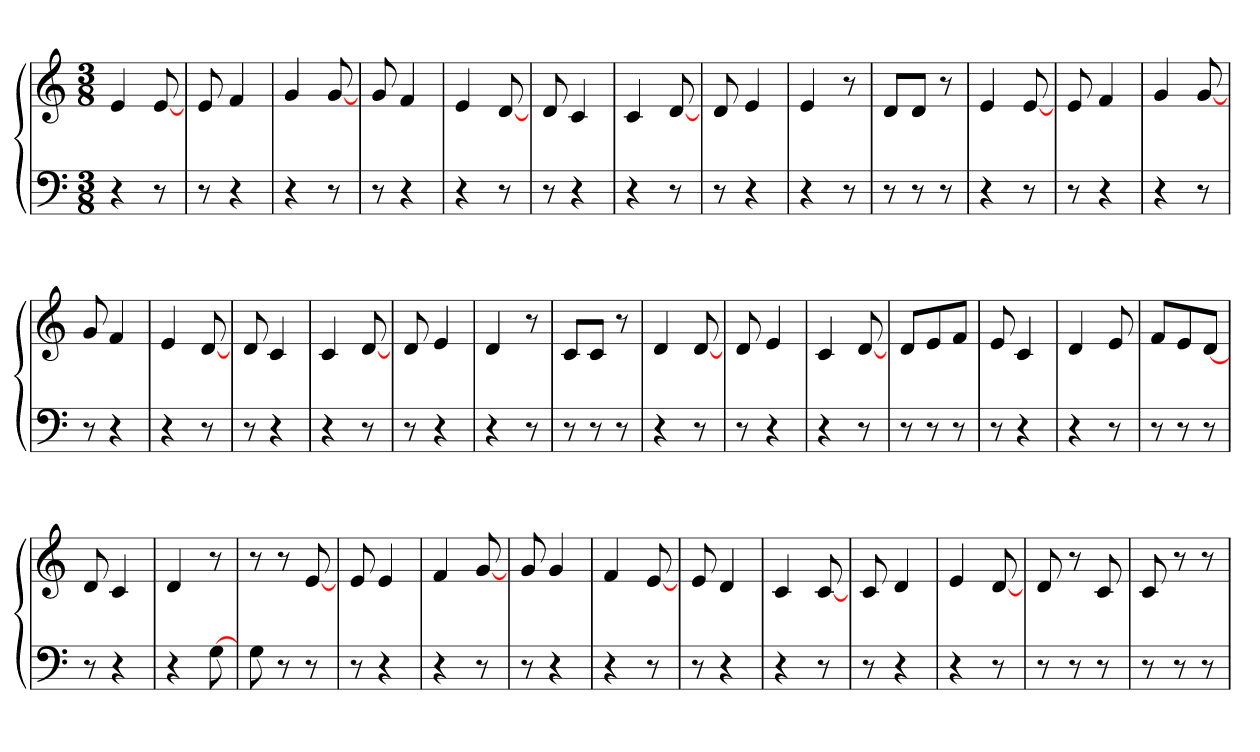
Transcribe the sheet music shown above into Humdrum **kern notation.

**kern	**kern
*part2	*part1
*staff2	*staff1
*clefF4	*clefG2
*M3/8	*M3/8
=	=
4r	4e
8r	[8e
=	=
8r	8e
4r	4f
=	=
4r	4g
8r	[8g
=	=
8r	8g
4r	4f
=	=
4r	4e
8r	[8d
=	=
8r	8d
4r	4c
=	=
4r	4c
8r	[8d
=	=
8r	8d
4r	4e
=	=
4r	4e
8r	8r
=	=
8r	8d/L
8r	8d/J
8r	8r
=	=
4r	4e
8r	[8e
=	=
8r	8e
4r	4f
=	=
4r	4g
8r	[8g
=	=
8r	8g
4r	4f
=	=
4r	4e
8r	[8d
=	=
8r	8d
4r	4c
=	=
4r	4c
8r	[8d
=	=
8r	8d
4r	4e
=	=
4r	4d
8r	8r
=	=
8r	8c/L
8r	8c/J
8r	8r
=	=
4r	4d
8r	[8d
=	=
8r	8d
4r	4e
=	=
4r	4c
8r	[8d
=	=
8r	8d/L
8r	8e/
8r	8f/J
=	=
8r	8e
4r	4c
=	=
4r	4d
8r	8e
=	=
8r	8f/L
8r	8e/
8r	[8d/J
=	=
8r	8d
4r	4c
=	=
4r	4d
[8G	8r
=	=
8G	8r
8r	8r
8r	[8e
=	=
8r	8e
4r	4e
=	=
4r	4f
8r	[8g
=	=
8r	8g
4r	4g
=	=
4r	4f
8r	[8e
=	=
8r	8e
4r	4d
=	=
4r	4c
8r	[8c
=	=
8r	8c
4r	4d
=	=
4r	4e
8r	[8d
=	=
8r	8d
8r	8r
8r	8c
=	=
8r	8c
8r	8r
8r	8r
=	=
*-	*-
